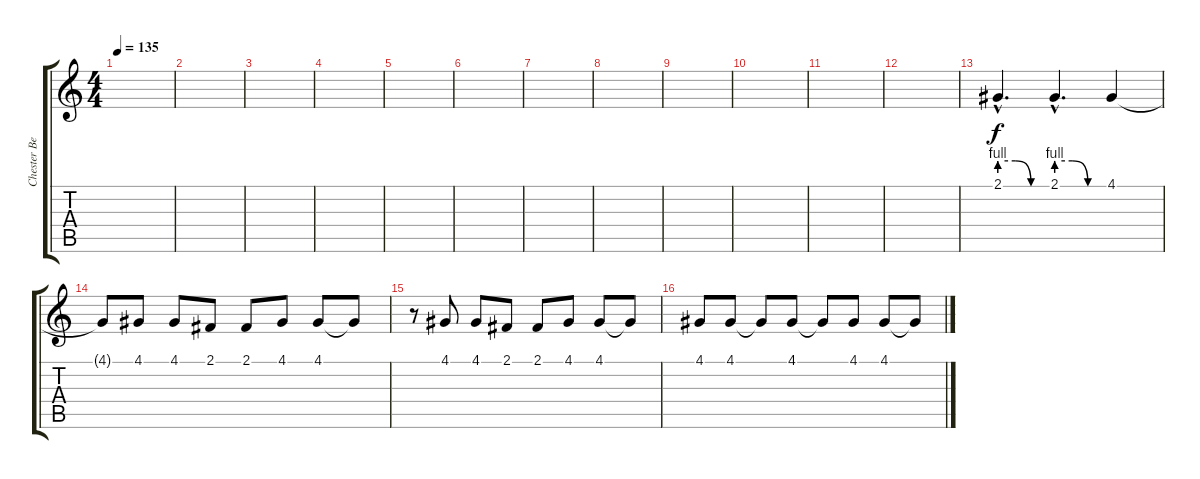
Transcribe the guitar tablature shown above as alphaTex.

\track ("Chester Bennington (Vocals)" "Chester Be") {instrument harmonica}
\staff {score tabs}
\tuning (E4 B3 G3 D3 A2 E2) {hide}
\ts (4 4)
\tempo 135
\clef g2
\ks c
|
|
|
|
|
|
|
|
|
|
|
|
2.1{be (custom 0 4 20 4 40 0 60 0) hac}.4{d} 2.1{be (custom 0 4 20 4 40 0 60 0) hac}.4{d} 4.1.4 |
4.1{t}.8 4.1.8 4.1.8 2.1.8 2.1.8 4.1.8 4.1.8 4.1{t}.8 |
r.8 4.1.8 4.1.8 2.1.8 2.1.8 4.1.8 4.1.8 4.1{t}.8 |
4.1.8 4.1.8 4.1{t}.8 4.1.8 4.1{t}.8 4.1.8 4.1.8 4.1{t}.8
